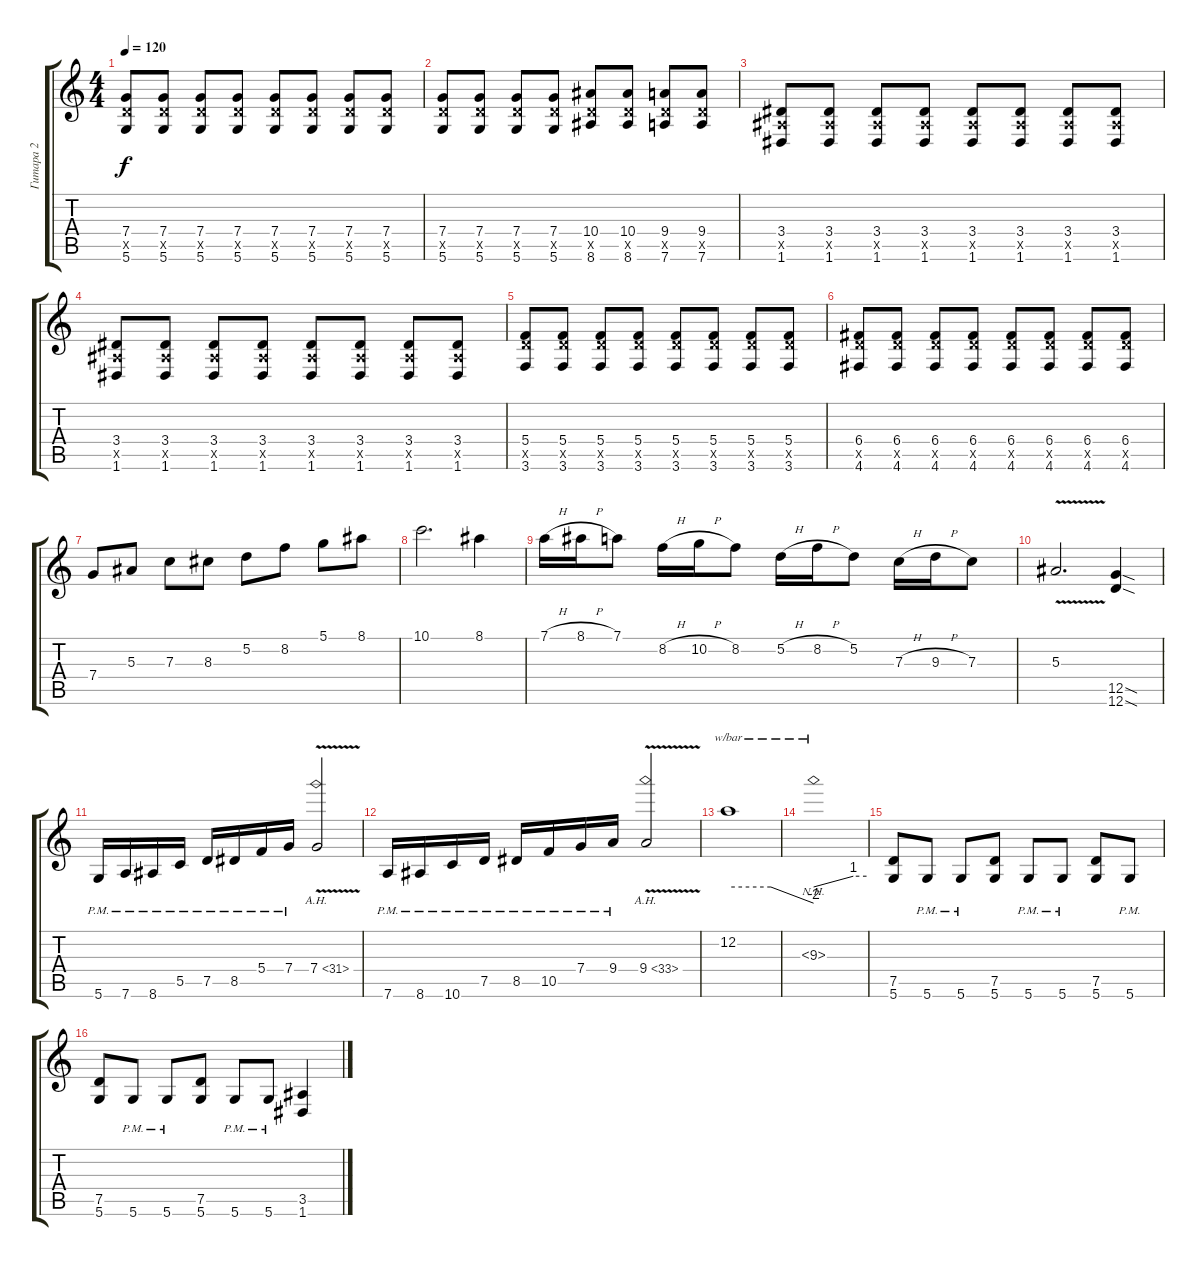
\track ("Гитара 2" "Гитара 2") {instrument overdrivenguitar}
\staff {score tabs}
\tuning (D4 A3 F3 C3 G2 D2) {hide}
\ts (4 4)
\tempo 120
\clef g2
\ks c
(7.4 7.5{x} 5.6).8{dy f} (7.4 7.5{x} 5.6).8 (7.4 7.5{x} 5.6).8 (7.4 7.5{x} 5.6).8 (7.4 7.5{x} 5.6).8 (7.4 7.5{x} 5.6).8 (7.4 7.5{x} 5.6).8 (7.4 7.5{x} 5.6).8 |
(7.4 7.5{x} 5.6).8 (7.4 7.5{x} 5.6).8 (7.4 7.5{x} 5.6).8 (7.4 7.5{x} 5.6).8 (10.4 7.5{x} 8.6).8 (10.4 7.5{x} 8.6).8 (9.4 7.5{x} 7.6).8 (9.4 7.5{x} 7.6).8 |
(3.4 3.5{x} 1.6).8 (3.4 3.5{x} 1.6).8 (3.4 3.5{x} 1.6).8 (3.4 3.5{x} 1.6).8 (3.4 3.5{x} 1.6).8 (3.4 3.5{x} 1.6).8 (3.4 3.5{x} 1.6).8 (3.4 3.5{x} 1.6).8 |
(3.4 3.5{x} 1.6).8 (3.4 3.5{x} 1.6).8 (3.4 3.5{x} 1.6).8 (3.4 3.5{x} 1.6).8 (3.4 3.5{x} 1.6).8 (3.4 3.5{x} 1.6).8 (3.4 3.5{x} 1.6).8 (3.4 3.5{x} 1.6).8 |
(5.4 7.5{x} 3.6).8 (5.4 7.5{x} 3.6).8 (5.4 7.5{x} 3.6).8 (5.4 7.5{x} 3.6).8 (5.4 7.5{x} 3.6).8 (5.4 7.5{x} 3.6).8 (5.4 7.5{x} 3.6).8 (5.4 7.5{x} 3.6).8 |
(6.4 7.5{x} 4.6).8 (6.4 7.5{x} 4.6).8 (6.4 7.5{x} 4.6).8 (6.4 7.5{x} 4.6).8 (6.4 7.5{x} 4.6).8 (6.4 7.5{x} 4.6).8 (6.4 7.5{x} 4.6).8 (6.4 7.5{x} 4.6).8 |
7.4.8 5.3.8 7.3.8 8.3.8 5.2.8 8.2.8 5.1.8 8.1.8 |
10.1.2{d} 8.1.4 |
7.1{h}.16 8.1{h}.16 7.1.8 8.2{h}.16 10.2{h}.16 8.2.8 5.2{h}.16 8.2{h}.16 5.2.8 7.3{h}.16 9.3{h}.16 7.3.8 |
5.3{v}.2{d} (12.5{sod} 12.6{sod}).4 |
5.6{pm}.16 7.6{pm}.16 8.6{pm}.16 5.5{pm}.16 7.5{pm}.16 8.5{pm}.16 5.4{pm}.16 7.4{pm}.16 7.4{ah 24 v}.2 |
7.6{pm}.16 8.6{pm}.16 10.6{pm}.16 7.5{pm}.16 8.5{pm}.16 10.5{pm}.16 7.4{pm}.16 9.4{pm}.16 9.4{ah 24 v}.2 |
12.2.1{tbe (custom default 0 0 30 0 60 -8)} |
9.3{nh}.1{tbe (custom default 0 0 45 4 60 4)} |
(7.5 5.6).8 5.6{pm}.8 5.6{pm}.8 (7.5 5.6).8 5.6{pm}.8 5.6{pm}.8 (7.5 5.6).8 5.6{pm}.8 |
(7.5 5.6).8 5.6{pm}.8 5.6{pm}.8 (7.5 5.6).8 5.6{pm}.8 5.6{pm}.8 (3.5 1.6).4
